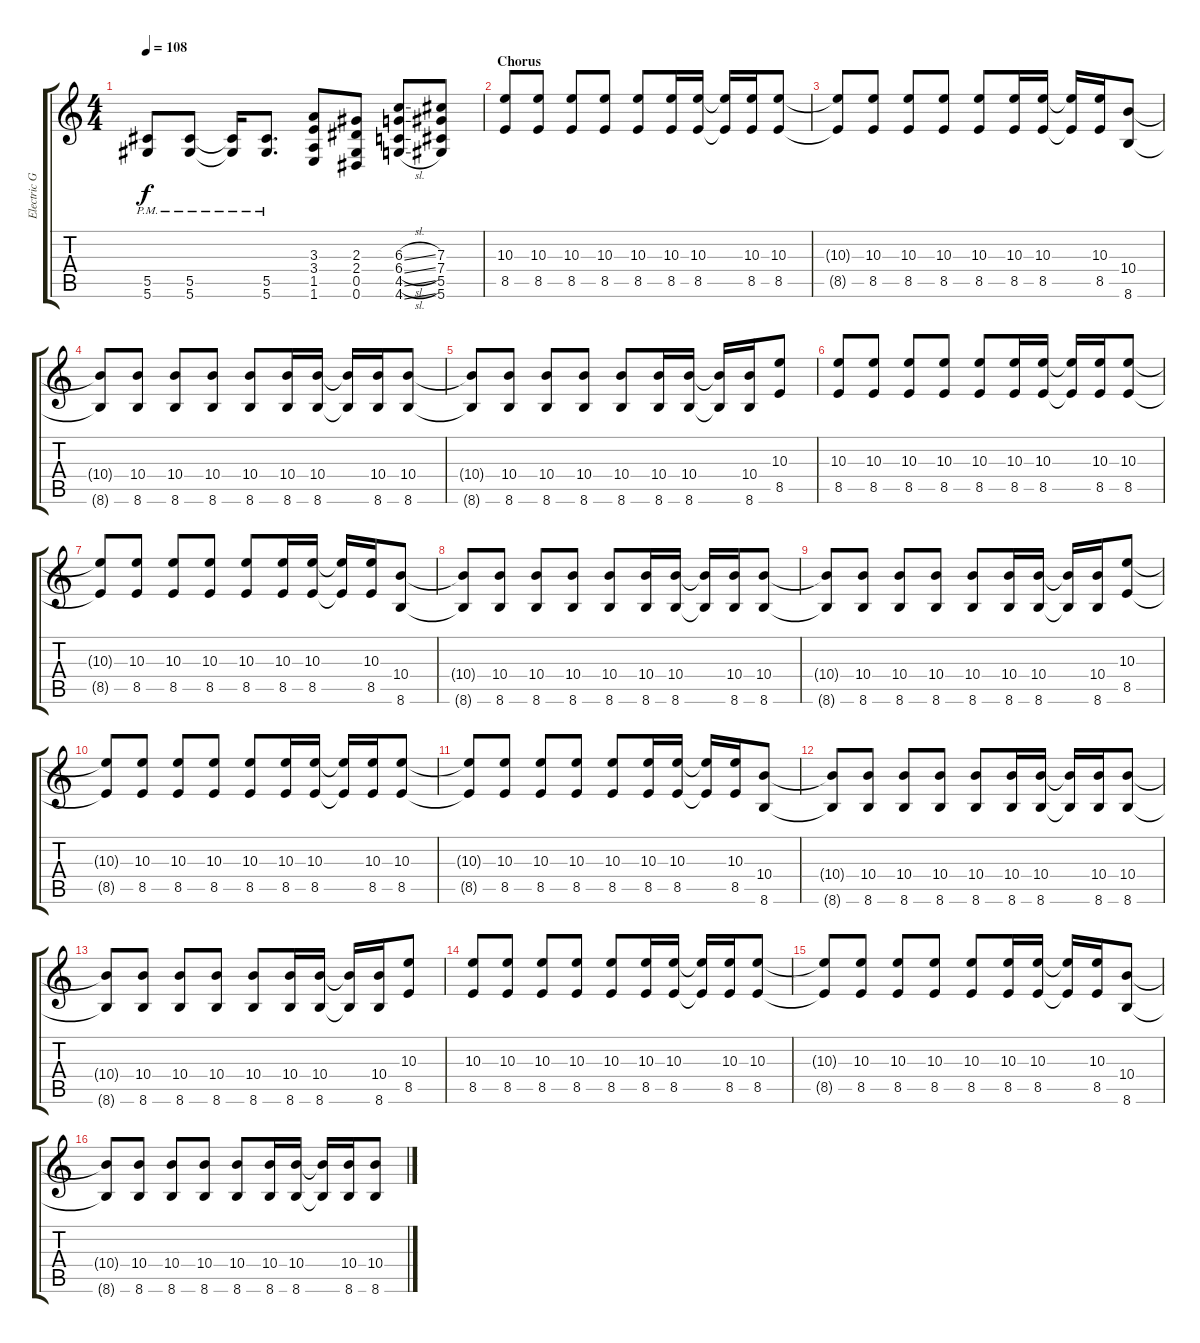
\track ("Electric Guitar 1" "Electric G") {instrument distortionguitar}
\staff {score tabs}
\tuning (Eb4 Bb3 Gb3 Db3 Ab2 Eb2) {hide}
\ts (4 4)
\tempo 108
\clef g2
\ks c
(5.5{pm t} 5.6{pm t}).8{dy f} (5.5{pm} 5.6{pm}).8 (5.5{pm t} 5.6{pm t}).16 (5.5{pm} 5.6{pm}).8{d} (3.3 3.4 1.5 1.6).8 (2.3 2.4 0.5 0.6).8 (6.3{sl} 6.4{sl} 4.5{sl} 4.6{sl}).8 (7.3 7.4 5.5 5.6).8 |
\section ("" "Chorus")
(10.3 8.5).8 (10.3 8.5).8 (10.3 8.5).8 (10.3 8.5).8 (10.3 8.5).8 (10.3 8.5).16 (10.3 8.5).16 (10.3{t} 8.5{t}).16 (10.3 8.5).16 (10.3 8.5).8 |
(10.3{t} 8.5{t}).8 (10.3 8.5).8 (10.3 8.5).8 (10.3 8.5).8 (10.3 8.5).8 (10.3 8.5).16 (10.3 8.5).16 (10.3{t} 8.5{t}).16 (10.3 8.5).16 (10.4 8.6).8 |
(10.4{t} 8.6{t}).8 (10.4 8.6).8 (10.4 8.6).8 (10.4 8.6).8 (10.4 8.6).8 (10.4 8.6).16 (10.4 8.6).16 (10.4{t} 8.6{t}).16 (10.4 8.6).16 (10.4 8.6).8 |
(10.4{t} 8.6{t}).8 (10.4 8.6).8 (10.4 8.6).8 (10.4 8.6).8 (10.4 8.6).8 (10.4 8.6).16 (10.4 8.6).16 (10.4{t} 8.6{t}).16 (10.4 8.6).16 (10.3 8.5).8 |
(10.3 8.5).8 (10.3 8.5).8 (10.3 8.5).8 (10.3 8.5).8 (10.3 8.5).8 (10.3 8.5).16 (10.3 8.5).16 (10.3{t} 8.5{t}).16 (10.3 8.5).16 (10.3 8.5).8 |
(10.3{t} 8.5{t}).8 (10.3 8.5).8 (10.3 8.5).8 (10.3 8.5).8 (10.3 8.5).8 (10.3 8.5).16 (10.3 8.5).16 (10.3{t} 8.5{t}).16 (10.3 8.5).16 (10.4 8.6).8 |
(10.4{t} 8.6{t}).8 (10.4 8.6).8 (10.4 8.6).8 (10.4 8.6).8 (10.4 8.6).8 (10.4 8.6).16 (10.4 8.6).16 (10.4{t} 8.6{t}).16 (10.4 8.6).16 (10.4 8.6).8 |
(10.4{t} 8.6{t}).8 (10.4 8.6).8 (10.4 8.6).8 (10.4 8.6).8 (10.4 8.6).8 (10.4 8.6).16 (10.4 8.6).16 (10.4{t} 8.6{t}).16 (10.4 8.6).16 (10.3 8.5).8 |
(10.3{t} 8.5{t}).8 (10.3 8.5).8 (10.3 8.5).8 (10.3 8.5).8 (10.3 8.5).8 (10.3 8.5).16 (10.3 8.5).16 (10.3{t} 8.5{t}).16 (10.3 8.5).16 (10.3 8.5).8 |
(10.3{t} 8.5{t}).8 (10.3 8.5).8 (10.3 8.5).8 (10.3 8.5).8 (10.3 8.5).8 (10.3 8.5).16 (10.3 8.5).16 (10.3{t} 8.5{t}).16 (10.3 8.5).16 (10.4 8.6).8 |
(10.4{t} 8.6{t}).8 (10.4 8.6).8 (10.4 8.6).8 (10.4 8.6).8 (10.4 8.6).8 (10.4 8.6).16 (10.4 8.6).16 (10.4{t} 8.6{t}).16 (10.4 8.6).16 (10.4 8.6).8 |
(10.4{t} 8.6{t}).8 (10.4 8.6).8 (10.4 8.6).8 (10.4 8.6).8 (10.4 8.6).8 (10.4 8.6).16 (10.4 8.6).16 (10.4{t} 8.6{t}).16 (10.4 8.6).16 (10.3 8.5).8 |
(10.3 8.5).8 (10.3 8.5).8 (10.3 8.5).8 (10.3 8.5).8 (10.3 8.5).8 (10.3 8.5).16 (10.3 8.5).16 (10.3{t} 8.5{t}).16 (10.3 8.5).16 (10.3 8.5).8 |
(10.3{t} 8.5{t}).8 (10.3 8.5).8 (10.3 8.5).8 (10.3 8.5).8 (10.3 8.5).8 (10.3 8.5).16 (10.3 8.5).16 (10.3{t} 8.5{t}).16 (10.3 8.5).16 (10.4 8.6).8 |
(10.4{t} 8.6{t}).8 (10.4 8.6).8 (10.4 8.6).8 (10.4 8.6).8 (10.4 8.6).8 (10.4 8.6).16 (10.4 8.6).16 (10.4{t} 8.6{t}).16 (10.4 8.6).16 (10.4 8.6).8
